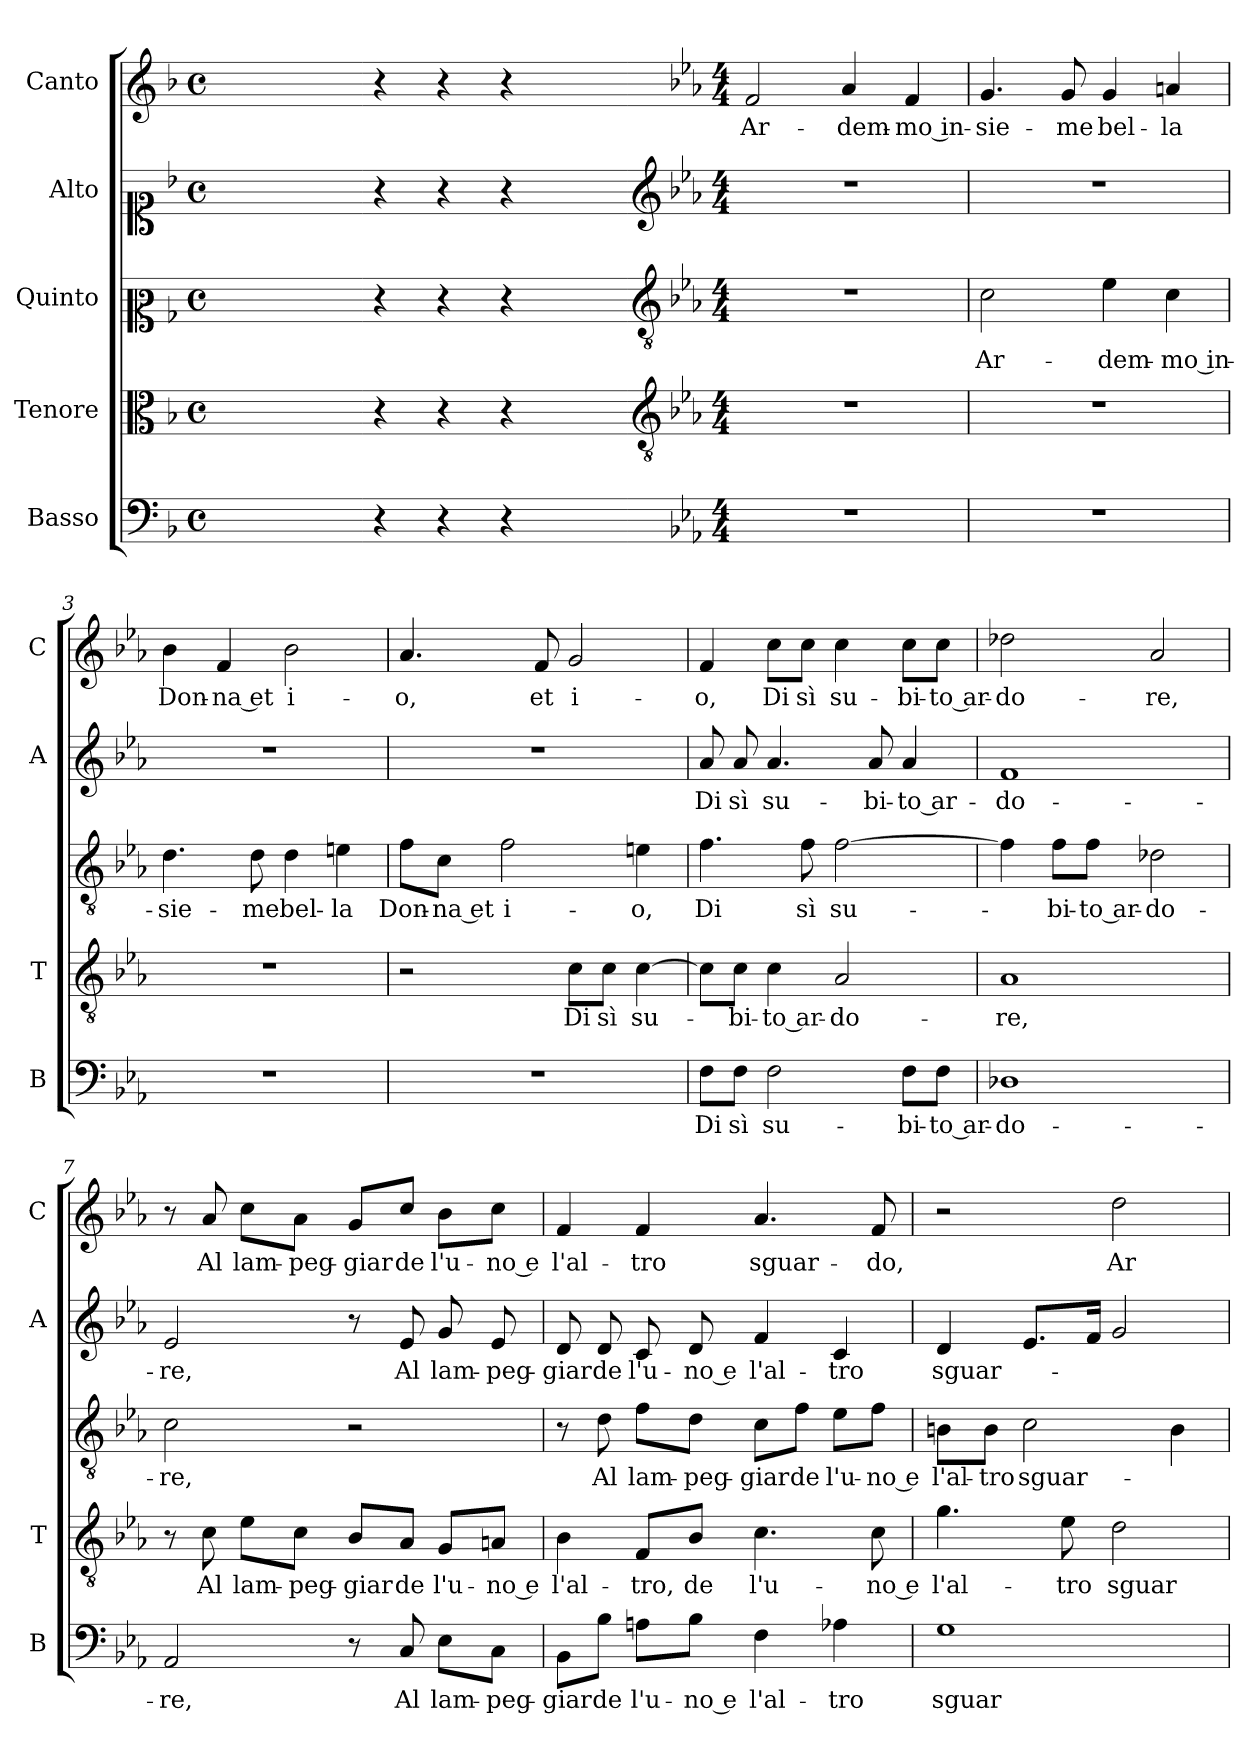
**kern	**text	**kern	**text	**kern	**text	**kern	**text	**kern	**text
*part5	*part5	*part4	*part4	*part3	*part3	*part2	*part2	*part1	*part1
*staff5	*staff5	*staff4	*staff4	*staff3	*staff3	*staff2	*staff2	*staff1	*staff1
*I"Basso	*	*I"Tenore	*	*I"Quinto	*	*I"Alto	*	*I"Canto	*
*I'B	*	*I'T	*	*	*	*I'A	*	*I'C	*
*clefF4	*	*clefC3	*	*clefC2	*	*clefC1	*	*clefG2	*
*k[b-]	*	*k[b-]	*	*k[b-]	*	*k[b-]	*	*k[b-]	*
*F:	*	*F:	*	*F:	*	*F:	*	*F:	*
*M4/4	*	*M4/4	*	*M4/4	*	*M4/4	*	*M4/4	*
*met(c)	*	*met(c)	*	*met(c)	*	*met(c)	*	*met(c)	*
=	=	=	=	=	=	=	=	=	=
1ryy	.	1ryy	.	1ryy	.	1ryy	.	1ryy	.
=1X-	=1X-	=1X-	=1X-	=1X-	=1X-	=1X-	=1X-	=1X-	=1X-
4r	.	4r	.	4r	.	4r	.	4r	.
4r	.	4r	.	4r	.	4r	.	4r	.
4r	.	4r	.	4r	.	4r	.	4r	.
4ryy	.	4ryy	.	4ryy	.	4ryy	.	4ryy	.
=1-	=1-	=1-	=1-	=1-	=1-	=1-	=1-	=1-	=1-
*	*	*clefGv2	*	*clefGv2	*	*clefG2	*	*	*
*k[b-e-a-]	*	*k[b-e-a-]	*	*k[b-e-a-]	*	*k[b-e-a-]	*	*k[b-e-a-]	*
*E-:	*	*E-:	*	*E-:	*	*E-:	*	*E-:	*
*M4/4	*	*M4/4	*	*M4/4	*	*M4/4	*	*M4/4	*
!	!	!	!	!	!	!	!	!	!LO:LY:b
1r	.	1r	.	1r	.	1r	.	2f/	Ar-
!	!	!	!	!	!	!	!	!	!LO:LY:b
.	.	.	.	.	.	.	.	4a-/	-dem-
!	!	!	!	!	!	!	!	!	!LO:LY:b
.	.	.	.	.	.	.	.	4f/	-mo in-
=2	=2	=2	=2	=2	=2	=2	=2	=2	=2
!	!	!	!	!	!LO:LY:b	!	!	!	!LO:LY:b
1r	.	1r	.	2c\	Ar-	1r	.	4.g/	-sie-
!	!	!	!	!	!	!	!	!	!LO:LY:b
.	.	.	.	.	.	.	.	8g/	-me
!	!	!	!	!	!LO:LY:b	!	!	!	!LO:LY:b
.	.	.	.	4e-\	-dem-	.	.	4g/	bel-
!	!	!	!	!	!LO:LY:b	!	!	!	!LO:LY:b
.	.	.	.	4c\	-mo in-	.	.	4an/	-la
=3	=3	=3	=3	=3	=3	=3	=3	=3	=3
!	!	!	!	!	!LO:LY:b	!	!	!	!LO:LY:b
1r	.	1r	.	4.d\	-sie-	1r	.	4b-\	Don-
!	!	!	!	!	!	!	!	!	!LO:LY:b
.	.	.	.	.	.	.	.	4f/	-na et
!	!	!	!	!	!LO:LY:b	!	!	!	!
.	.	.	.	8d\	-me	.	.	.	.
!	!	!	!	!	!LO:LY:b	!	!	!	!LO:LY:b
.	.	.	.	4d\	bel-	.	.	2b-\	i-
!	!	!	!	!	!LO:LY:b	!	!	!	!
.	.	.	.	4en\	-la	.	.	.	.
=4	=4	=4	=4	=4	=4	=4	=4	=4	=4
!	!	!	!	!	!LO:LY:b	!	!	!	!LO:LY:b
1r	.	2r	.	8f\L	Don-	1r	.	4.a-/	-o,
!	!	!	!	!	!LO:LY:b	!	!	!	!
.	.	.	.	8c\J	-na et	.	.	.	.
!	!	!	!	!	!LO:LY:b	!	!	!	!
.	.	.	.	2f\	i-	.	.	.	.
!	!	!	!	!	!	!	!	!	!LO:LY:b
.	.	.	.	.	.	.	.	8f/	et
!	!	!	!LO:LY:b	!	!	!	!	!	!LO:LY:b
.	.	8c\L	Di	.	.	.	.	2g/	i-
!	!	!	!LO:LY:b	!	!	!	!	!	!
.	.	8c\J	sì	.	.	.	.	.	.
!	!	!	!LO:LY:b	!	!LO:LY:b	!	!	!	!
.	.	[4c\	su-	4en\	-o,	.	.	.	.
!!LO:LB:g=z
=5	=5	=5	=5	=5	=5	=5	=5	=5	=5
!	!LO:LY:b	!	!	!	!LO:LY:b	!	!LO:LY:b	!	!LO:LY:b
8F\L	Di	8c\L]	.	4.f\	Di	8a-/	Di	4f/	-o,
!	!LO:LY:b	!	!LO:LY:b	!	!	!	!LO:LY:b	!	!
8F\J	sì	8c\J	-bi-	.	.	8a-/	sì	.	.
!	!LO:LY:b	!	!LO:LY:b	!	!	!	!LO:LY:b	!	!LO:LY:b
2F\	su-	4c\	-to ar-	.	.	4.a-/	su-	8cc\L	Di
!	!	!	!	!	!LO:LY:b	!	!	!	!LO:LY:b
.	.	.	.	8f\	sì	.	.	8cc\J	sì
!	!	!	!LO:LY:b	!	!LO:LY:b	!	!	!	!LO:LY:b
.	.	2A-/	-do-	[2f\	su-	.	.	4cc\	su-
!	!	!	!	!	!	!	!LO:LY:b	!	!
.	.	.	.	.	.	8a-/	-bi-	.	.
!	!LO:LY:b	!	!	!	!	!	!LO:LY:b	!	!LO:LY:b
8F\L	-bi-	.	.	.	.	4a-/	-to ar-	8cc\L	-bi-
!	!LO:LY:b	!	!	!	!	!	!	!	!LO:LY:b
8F\J	-to ar-	.	.	.	.	.	.	8cc\J	-to ar-
=6	=6	=6	=6	=6	=6	=6	=6	=6	=6
!	!LO:LY:b	!	!LO:LY:b	!	!	!	!LO:LY:b	!	!LO:LY:b
1D-X	-do-	1A-	-re,	4f\]	.	1f	-do-	2dd-X\	-do-
!	!	!	!	!	!LO:LY:b	!	!	!	!
.	.	.	.	8f\L	-bi-	.	.	.	.
!	!	!	!	!	!LO:LY:b	!	!	!	!
.	.	.	.	8f\J	-to ar-	.	.	.	.
!	!	!	!	!	!LO:LY:b	!	!	!	!LO:LY:b
.	.	.	.	2d-X\	-do-	.	.	2a-/	-re,
=7	=7	=7	=7	=7	=7	=7	=7	=7	=7
!	!LO:LY:b	!	!	!	!LO:LY:b	!	!LO:LY:b	!	!
2AA-/	-re,	8r	.	2c\	-re,	2e-/	-re,	8r	.
!	!	!	!LO:LY:b	!	!	!	!	!	!LO:LY:b
.	.	8c\	Al	.	.	.	.	8a-/	Al
!	!	!	!LO:LY:b	!	!	!	!	!	!LO:LY:b
.	.	8e-\L	lam-	.	.	.	.	8cc\L	lam-
!	!	!	!LO:LY:b	!	!	!	!	!	!LO:LY:b
.	.	8c\J	-peg-	.	.	.	.	8a-\J	-peg-
!	!	!	!LO:LY:b	!	!	!	!	!	!LO:LY:b
8r	.	8B-/L	-giar	2r	.	8r	.	8g/L	-giar
!	!LO:LY:b	!	!LO:LY:b	!	!	!	!LO:LY:b	!	!LO:LY:b
8C/	Al	8A-/J	de	.	.	8e-/	Al	8cc/J	de
!	!LO:LY:b	!	!LO:LY:b	!	!	!	!LO:LY:b	!	!LO:LY:b
8E-\L	lam-	8G/L	l'u-	.	.	8g/	lam-	8b-\L	l'u-
!	!LO:LY:b	!	!LO:LY:b	!	!	!	!LO:LY:b	!	!LO:LY:b
8C\J	-peg-	8An/J	-no e	.	.	8e-/	-peg-	8cc\J	-no e
=8	=8	=8	=8	=8	=8	=8	=8	=8	=8
!	!LO:LY:b	!	!LO:LY:b	!	!	!	!LO:LY:b	!	!LO:LY:b
8BB-\L	-giar	4B-\	l'al-	8r	.	8d/	-giar	4f/	l'al-
!	!LO:LY:b	!	!	!	!LO:LY:b	!	!LO:LY:b	!	!
8B-\J	de	.	.	8d\	Al	8d/	de	.	.
!	!LO:LY:b	!	!LO:LY:b	!	!LO:LY:b	!	!LO:LY:b	!	!LO:LY:b
8An\L	l'u-	8F/L	-tro,	8f\L	lam-	8c/	l'u-	4f/	-tro
!	!LO:LY:b	!	!LO:LY:b	!	!LO:LY:b	!	!LO:LY:b	!	!
8B-\J	-no e	8B-/J	de	8d\J	-peg-	8d/	-no e	.	.
!	!LO:LY:b	!	!LO:LY:b	!	!LO:LY:b	!	!LO:LY:b	!	!LO:LY:b
4F\	l'al-	4.c\	l'u-	8c\L	-giar	4f/	l'al-	4.a-/	sguar-
!	!	!	!	!	!LO:LY:b	!	!	!	!
.	.	.	.	8f\J	de	.	.	.	.
!	!LO:LY:b	!	!	!	!LO:LY:b	!	!LO:LY:b	!	!
4A-X\	-tro	.	.	8e-\L	l'u-	4c/	-tro	.	.
!	!	!	!LO:LY:b	!	!LO:LY:b	!	!	!	!LO:LY:b
.	.	8c\	-no e	8f\J	-no e	.	.	8f/	-do,
!!LO:LB:g=z
=9	=9	=9	=9	=9	=9	=9	=9	=9	=9
!	!LO:LY:b	!	!LO:LY:b	!	!LO:LY:b	!	!LO:LY:b	!	!
1G	sguar-	4.g\	l'al-	8Bn\L	l'al-	4d/	sguar-	2r	.
!	!	!	!	!	!LO:LY:b	!	!	!	!
.	.	.	.	8B\J	-tro	.	.	.	.
!	!	!	!	!	!LO:LY:b	!	!	!	!
.	.	.	.	2c\	sguar-	8.e-/L	.	.	.
!	!	!	!LO:LY:b	!	!	!	!	!	!
.	.	8e-\	-tro	.	.	.	.	.	.
.	.	.	.	.	.	16f/Jk	.	.	.
!	!	!	!LO:LY:b	!	!	!	!	!	!LO:LY:b
.	.	2d\	sguar-	.	.	2g/	.	2dd\	Ar-
.	.	.	.	4B\	.	.	.	.	.
=	=	=	=	=	=	=	=	=	=
*-	*-	*-	*-	*-	*-	*-	*-	*-	*-
